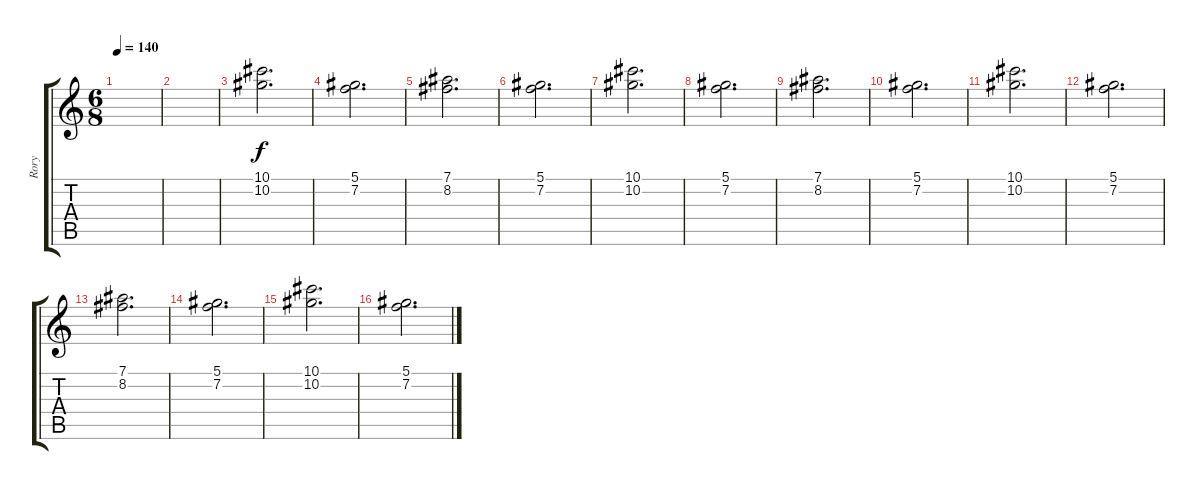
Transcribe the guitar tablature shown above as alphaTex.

\track ("Rory" "Rory") {instrument electricguitarclean}
\staff {score tabs}
\tuning (Eb4 Bb3 Gb3 Db3 Ab2 Db2) {hide}
\ts (6 8)
\tempo 140
\clef g2
\ks c
|
|
(10.1 10.2).2{d} |
(5.1 7.2).2{d} |
(7.1 8.2).2{d} |
(5.1 7.2).2{d} |
(10.1 10.2).2{d} |
(5.1 7.2).2{d} |
(7.1 8.2).2{d} |
(5.1 7.2).2{d} |
(10.1 10.2).2{d} |
(5.1 7.2).2{d} |
(7.1 8.2).2{d} |
(5.1 7.2).2{d} |
(10.1 10.2).2{d} |
(5.1 7.2).2{d}
